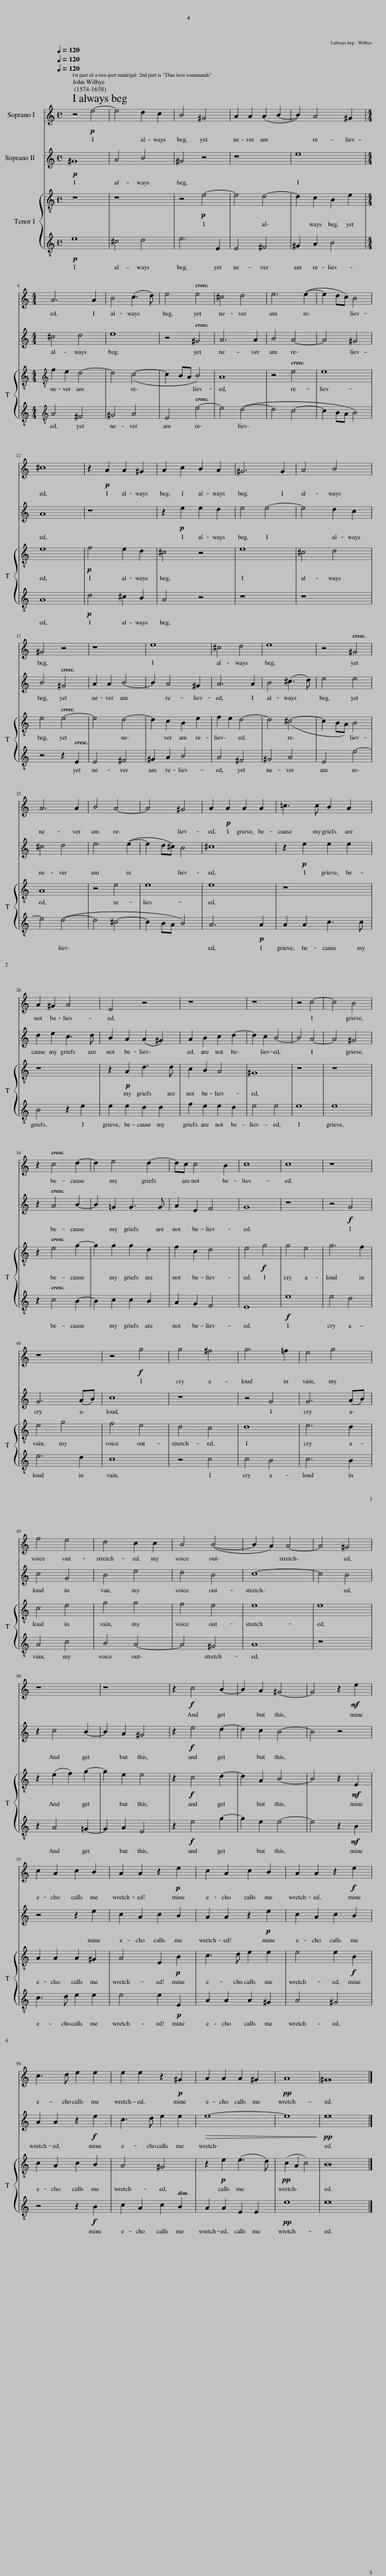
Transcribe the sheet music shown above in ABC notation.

X:1
%%score 1 2 { 3 | 4 }
L:1/8
Q:1/4=120
M:4/4
I:linebreak $
K:C
V:1 treble
V:2 treble
V:3 treble-8
V:4 treble-8
V:1
 z4!p! e4- | e4 d2 c2 | B4 ^G4 | A2 A2 (A2 B2- | B2) A4 ^G2 |$ %5
[M:4/4] A6 A2 | B4 (c3 d) | e4 e4 | ^c4 d4 | e6 (e2- | %10
 e2 dc) B4 |$ ^c8 | z2!p! A2 A2 ^G2 | A2 c2 B2 A2 | ^G6 G2 | %15
 A4 B4 |$ ^G4 z4 | z8 | e8 | ^c4 d4 | %20
 e8 | z4 ^G4 |$ A6 A2 | B4 A4- | A4 ^G4 | %25
 A2!p! A2 A2 A2 | =c3 c B2 A2 |$ A2 ^G2 A4 | E4 z4 | z8 | %30
 z8 | z4 c4- | c4 B4 |$ z2 c4 d2- | d2 e4 d2- | %35
 dc c4 B2 | c8 | c8 | z8 |$ z8 | %40
 z4!f! g4 | g4 ^f4 | g6 =f2 | e4 g4 |$ f4 e4 | %45
 d4 c2 c2 | B4 (B4- | B2 A2) A4- | A4 ^G4 |$ z8 | %50
 z8 | z2!f! c4 B2- | B2 A2 ^G4- | G4 z2!mf! e2 |$ c2 A2 c2 B2 | %55
 A2 A2 z2!p! e2 | c2 A2 c2 B2 | A2 A2 z2!f! e2 |$ c3 d e2 e2 | e2 e2 z2!p! ^G2 | %60
 A2 A2 A2 ^G2 |!pp! A8 | ^G16 |] %63
V:2
!p! ^G8 | A4 B4 | ^G4 z4 | z8 | e8 |$ %5
[M:4/4] ^c4 d4 | e8 | z4 ^G4 | A6 A2 | B4 A4- | %10
 A4 ^G4 |$ A8 | z8 | z2!p! e2 e2 d2 | e4 e4- | %15
 e4 d2 c2 |$ B4 ^G4 | A2 A2 B4- | B2 A4 ^G2 | A6 A2 | %20
 B4 (^c3 d) | e4 e4 |$ ^c4 d4 | e6 (e2- | e2 d^c) B4 | %25
 ^c8 | z2!p! e2 e2 e2 |$ d2 e2 c3 d | B2 A2 (A2 ^G2) | A2 B2 c2 d2- | %30
 d2 c2 B4- | B4 A4- | A4 ^G4 |$ z2 A4 B2- | B2 =G2 G3 G | %35
 A2 E2 F4 | G8 | z8 | z4!f! G4 |$ G6 (AB) | %40
 c8 | z8 | z4 G4 | G6 (AB) |$ c4 G4 | %45
 B4 e4 | d4 B4 | c8- | c4 B4 |$ z2 c4 B2- | %50
 B2 A2 ^G4 | z2!f! e4 d2- | d2 c2 B4- | B4 z4 |$ z4 z2 e2 | %55
 c2 A2 c2 B2 | A2 A2 z2!p! e2 | c2 A2 c2 B2 |$ A2 A2 z2!f! e2 | c3 d e2 e2 | %60
!>(! e8- | e8!>)! |!pp! e16 |] %63
V:3
 z8 | z8 | z4!p! e4- | e4 d4- | d2 c2 B2 e2 |$ %5
[M:4/4][K:treble-8] f2 e2 d4- | d4 (c4- | c2 BA B4) | A8 | z4 e4 | %10
 e8 |$ e8 |!p! f4 e2 d2 | ^c4 z4 | e8 | %15
 ^c4 d4 |$ e4 e4- | e4 d4- | d2 c2 B2 e2 | f2 e2 d4- | %20
 d4 (^c4- | c2 BA) B4 |$ A8 | z4 e4 | e8 | %25
 e8 | z8 |$ z8 | z2!p! A2 d3 d | c2 B2 A4 | %30
 ^G8 | z8 | z8 |$ z2 e4 g2- | g2 g2 g2 d2 | %35
 f2 c2 d4 | e4!f! g4 | g4 e4 | g6 f2 |$ e4 g4 | %40
 f4 e4 | d4 c4 | d8 | e6 d2 |$ c4 e4 | %45
 g4 g4 | f4 e4 | e8 | e8 |$ z2 (e2 f2) g2- | %50
 g2 e2 e4 | z2!f! c4 d2- | d2 A2 B4- | B4 z2!mf! E2 |$ A2 A2 A2 ^G2 | %55
 A4 E2!p! B2 | c3 d e2 e2 | e4 e2!f! B2 |$ c2 A2 c2 B2 | A4 ^G4 | %60
 z2!p! e2 (e3 d) |!pp! (c2 A2 c4) | B16 |] %63
V:4
!p! e8 | ^c4 d4 | e6 E2 | E4 ^F4 | ^G2 A2 B4 |$ %5
[M:4/4][K:treble-8] A4 ^F4 | ^G4 A4 | E4 e4- | e4 (d4- | d4 c4- | %10
 c2 BA B4) |$ A8 |!p! d4 ^c2 B2 | A4 z4 | z8 | %15
 z8 |$ z4 z2 E2 | E4 ^F4 | ^G2 A2 B4 | A4 ^F4 | %20
 ^G4 A4 | E4 e4- |$ e4 (d4- | d4 ^c4- | c2 BA B4) | %25
 A6!p! A2 | A2 A2 c3 c |$ B4 z2 e2 | e2 e2 d2 d2 | f2 e2 e2 d2 | %30
 e4 e4 | e8 | e8 |$ z2 c4 B2- | B2 c2 c2 B2 | %35
 A2 G2 F4 | E8 |!f! e8 | e4 d4 |$ e6 d2 | %40
 c8 | z4 c4 | c4 B4 | c6 B2 |$ A4 c4 | %45
 B4 A4- | A4 ^G4 | A8 | z8 |$ z2 A4 =G2- | %50
 G2 A2 E4 | z2!f! e4 g2- | g2 e2 e4- | e4 z2!mf! B2 |$ c3 d e2 e2 | %55
 e4 e2!p! E2 | A2 A2 A2 ^G2 | A4 ^G4 |$ z4 z2!f! B2 | c2 A2 c2 B2 | %60
 A2 A2 E2 E2 |!pp! e8 | e16 |] %63
